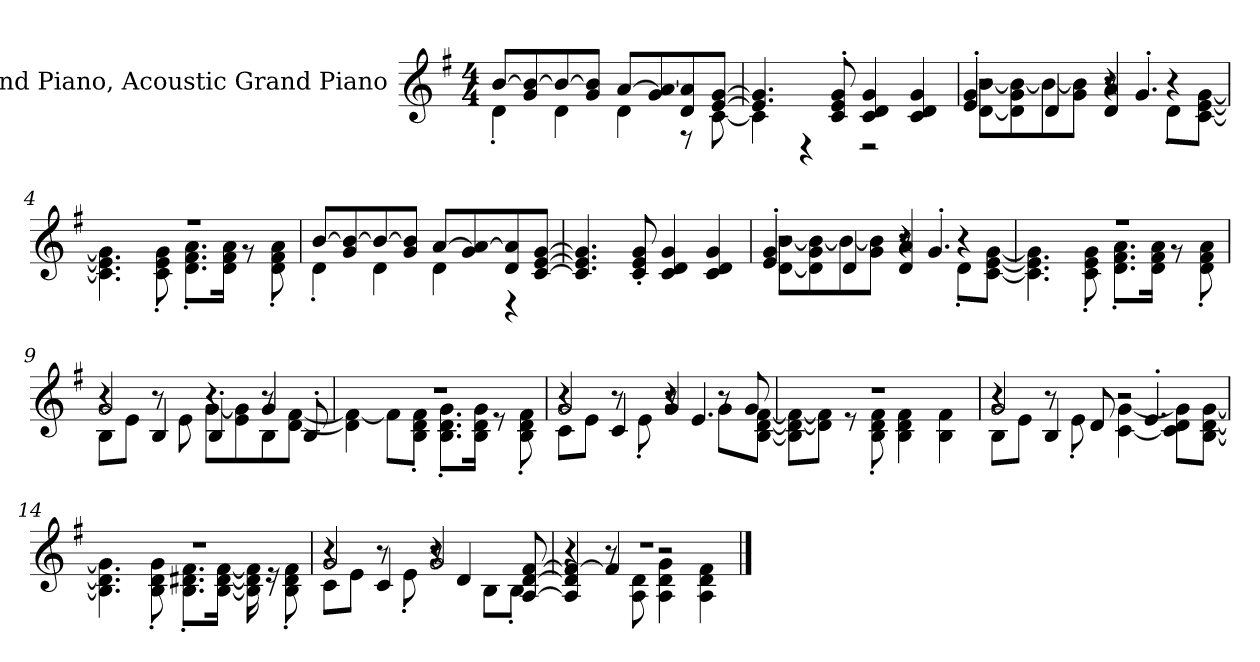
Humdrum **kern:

**kern
*part1
*staff1
*I"Grand Piano, Acoustic Grand Piano
*I'Pno
*clefG2
*k[f#]
*M4/4
*MM120
=1
*^
[8bi/L	4d'i\
8gi/ 8b/_	.
8b/_	4di\
8gi/ 8b/]J	.
[8ai/L	4di\
8gi/ 8a/_	.
8di/ 8a/]	8r
[8ei/ [8gi/J	[8ci\
=2	=2
4.e/] 4.g/]	4c\]
.	4r
8ci/' 8ei/' 8gi/'	.
4ci/ 4di/ 4gi/	2r
4ci/ 4di/ 4gi/	.
=3	=3
*	*^
2r	[8di\ [8bi\L	4ei/' 4gi/'
.	8d\] 8gi\ 8b\_	.
.	8b\_	4di/
.	8gi\ 8b\]J	.
8r	4r	4di/ 4ai/
4.g'i/	.	.
.	8d'i\L	4r
.	[8ci\ [8ei\ [8gi\J	.
*	*v	*v
=4	=4
1r	4.c\] 4.e\] 4.g\]
.	8ci\' 8ei\' 8gi\'
.	8.di\' 8.f#i\' 8.ai\'L
.	16di\ 16f#i\ 16ai\Jk
.	8r
.	8di\' 8f#i\' 8ai\'
!!LO:LB:g=z	!!
=5	=5
[8bi/L	4d'i\
8gi/ 8b/_	.
8b/_	4di\
8gi/ 8b/]J	.
[8ai/L	4di\
8gi/ 8a/_	.
8di/ 8a/]	4r
[8ci/ [8ei/ [8gi/J	.
*v	*v
=6
4.c/] 4.e/] 4.g/]
8ci/' 8ei/' 8gi/'
4ci/ 4di/ 4gi/
4ci/ 4di/ 4gi/
=7
*^
*	*^
2r	[8di\ [8bi\L	4ei/' 4gi/'
.	8d\] 8gi\ 8b\_	.
.	8b\_	4di/
.	8gi\ 8b\]J	.
8r	4r	4di/ 4ai/
4.g'i/	.	.
.	8d'i\L	4r
.	[8ci\ [8ei\ [8gi\J	.
*	*v	*v
=8	=8
1r	4.c\] 4.e\] 4.g\]
.	8ci\' 8ei\' 8gi\'
.	8.di\' 8.f#i\' 8.ai\'L
.	16di\ 16f#i\ 16ai\Jk
.	8r
.	8di\' 8f#i\' 8ai\'
!!LO:LB:g=z	!!
=9	=9
*	*^
2gi/	8Bi\L	4r
.	8ei\J	.
.	8r	4Bi/
.	8ei\	.
4r	[8gi\L	4B'i/
.	8ei\ 8g\]	.
4gi/	8Bi\	8r
.	[8di\ [8f#i\J	8B'j/
*	*v	*v
=10	=10
1r	4d\] 4f#\_
.	8f#\L]
.	8Bi\' 8di\' 8f#i\'J
.	8.Bi\' 8.di\' 8.gi\'L
.	16Bj\ 16di\ 16gi\Jk
.	8r
.	8Bj\' 8di\' 8f#i\'
=11	=11
*	*^
2gi/	8ci\L	4r
.	8ei\J	.
.	8r	4cj/
.	8e'j\	.
4gi/	4r	8r
.	.	4.ej/
8r	8gj\L	.
8gZ/	[8Bj\ [8dZ\ [8f#Z\J	.
*	*v	*v
=12	=12
1r	8B\] 8d\_ 8f#\_L
.	8d\] 8f#\]J
.	8r
.	8Bj\' 8di\' 8f#j\'
.	4Bj\ 4di\ 4f#j\
.	4Bi\ 4f#i\
!!LO:LB:g=z	!!
=13	=13
*	*^
2gi/	8Bi\L	4r
.	8ei\J	.
.	8r	4Bi/
.	8e'i\	.
2r	[4ci\ [4gi\	8di/
.	.	4.e'i/
.	8c\] 8di\ 8g\]L	.
.	[8Bi\ [8di\ [8gi\J	.
*	*v	*v
=14	=14
1r	4.B\] 4.d\] 4.g\]
.	8Bi\' 8di\' 8gi\'
.	8.Bi\' 8.d#Xi\' 8.f#i\'L
.	[16Bi\ [16d#i\ [16f#i\Jk
.	16B\] 16d#\] 16f#\]
.	16r
.	8Bi\' 8d#i\' 8f#i\'
=15	=15
*	*^
2gi/	8ci\L	4r
.	8ei\J	.
.	8r	4ci/
.	8e'i\	.
2gi/	4r	8r
.	.	4di/
.	8Bi\L	.
.	8B'i\J	[8Ai/ [8di/ [8f#i/
=16	=16	=16
1r	4r	4A/] 4d/] 4f#/_
.	8r	4f#/]
.	8Ai\ 8di\	.
.	4Ai\ 4di\ 4gi\	2r
.	4Ai\ 4di\ 4f#i\	.
*v	*v	*v
==
*-
